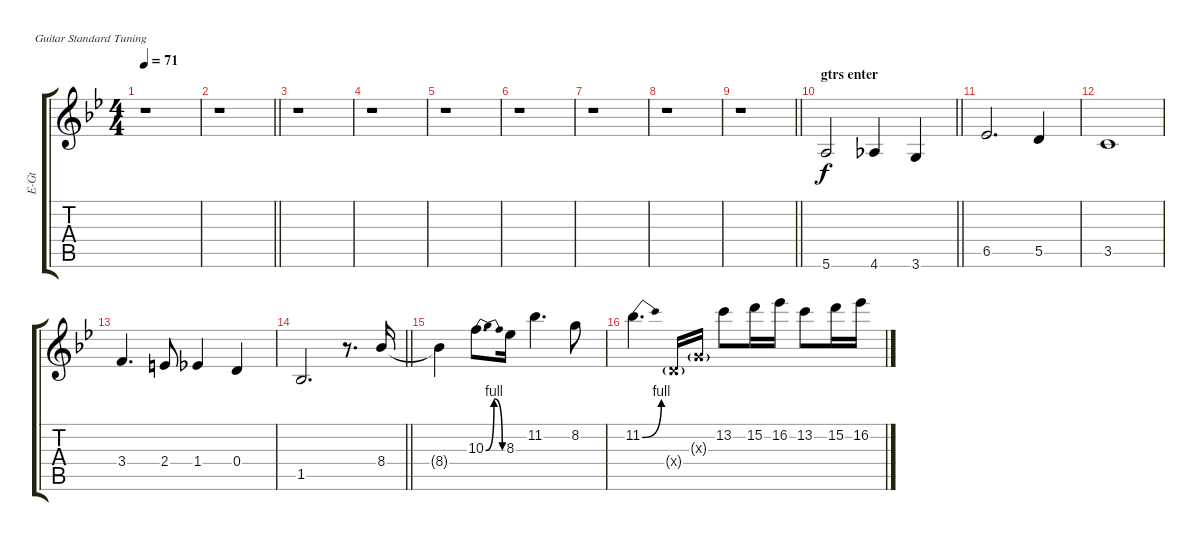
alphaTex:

\bracketExtendMode groupsimilarinstruments
\otherSystemsTrackNameOrientation horizontal
\track ("Gtr 1" "E-Gt") {mute instrument distortionguitar}
\staff {score tabs}
\tuning (E4 B3 G3 D3 A2 E2)
\ts (4 4)
\tempo 71
\clef g2
\ks bb
r.1{dy f beam Down} |
\barLineRight lightlight
r.1{beam Down} |
r.1{beam Down} |
r.1{beam Down} |
r.1{beam Down} |
r.1{beam Down} |
r.1{beam Down} |
r.1{beam Down} |
\barLineRight lightlight
r.1{beam Down} |
\section ("" "gtrs enter")
\barLineRight lightlight
5.6{acc forcenatural}.2{beam Up} 4.6{acc b}.4{beam Up} 3.6{acc forcenatural}.4{beam Up} |
6.5{acc b}.2{d beam Up} 5.5{acc forcenatural}.4{beam Up} |
3.5{acc forcenatural}.1{beam Up} |
3.4{acc forcenatural}.4{d beam Up} 2.4{acc forcenatural}.8{beam Up} 1.4{acc b}.4{beam Up} 0.4{acc forcenatural}.4{beam Up} |
\barLineRight lightlight
1.5{acc b}.2{d beam Up} r.8{d beam Up} 8.4{acc b}.16{beam Up} |
8.4{t acc b}.4{beam Down} 10.3{be (bendrelease 0 0 22.8 4 40.199999999999996 4 60 0) acc forcenatural}.8{d beam Down} 8.3{acc b}.16{beam Down} 11.2{acc b}.4{d beam Down} 8.2{acc forcenatural}.8{beam Down} |
11.2{be (bend 0 0 30.599999999999998 4) acc b}.4{d beam Down} 0.4{g x acc forcenatural}.16{beam Up} 0.3{g x acc forcenatural}.16{beam Up} 13.2{acc forcenatural}.8{beam Down} 15.2{acc forcenatural}.16{beam Down} 16.2{acc b}.16{beam Down} 13.2{acc forcenatural}.8{beam Down} 15.2{acc forcenatural}.16{beam Down} 16.2{acc b}.16{beam Down}
